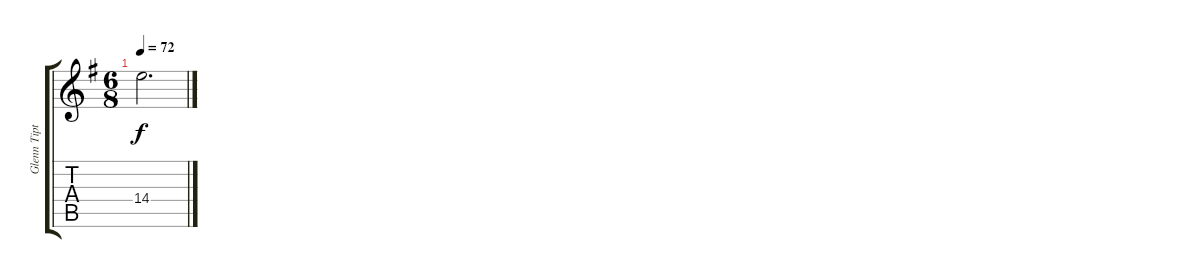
\track ("Glenn Tipton" "Glenn Tipt") {instrument electricguitarclean}
\staff {score tabs}
\tuning (E4 B3 G3 D3 A2 E2) {hide}
\ts (6 8)
\tempo 72
\clef g2
\ks eminor
14.4{t}.2{d dy f}
